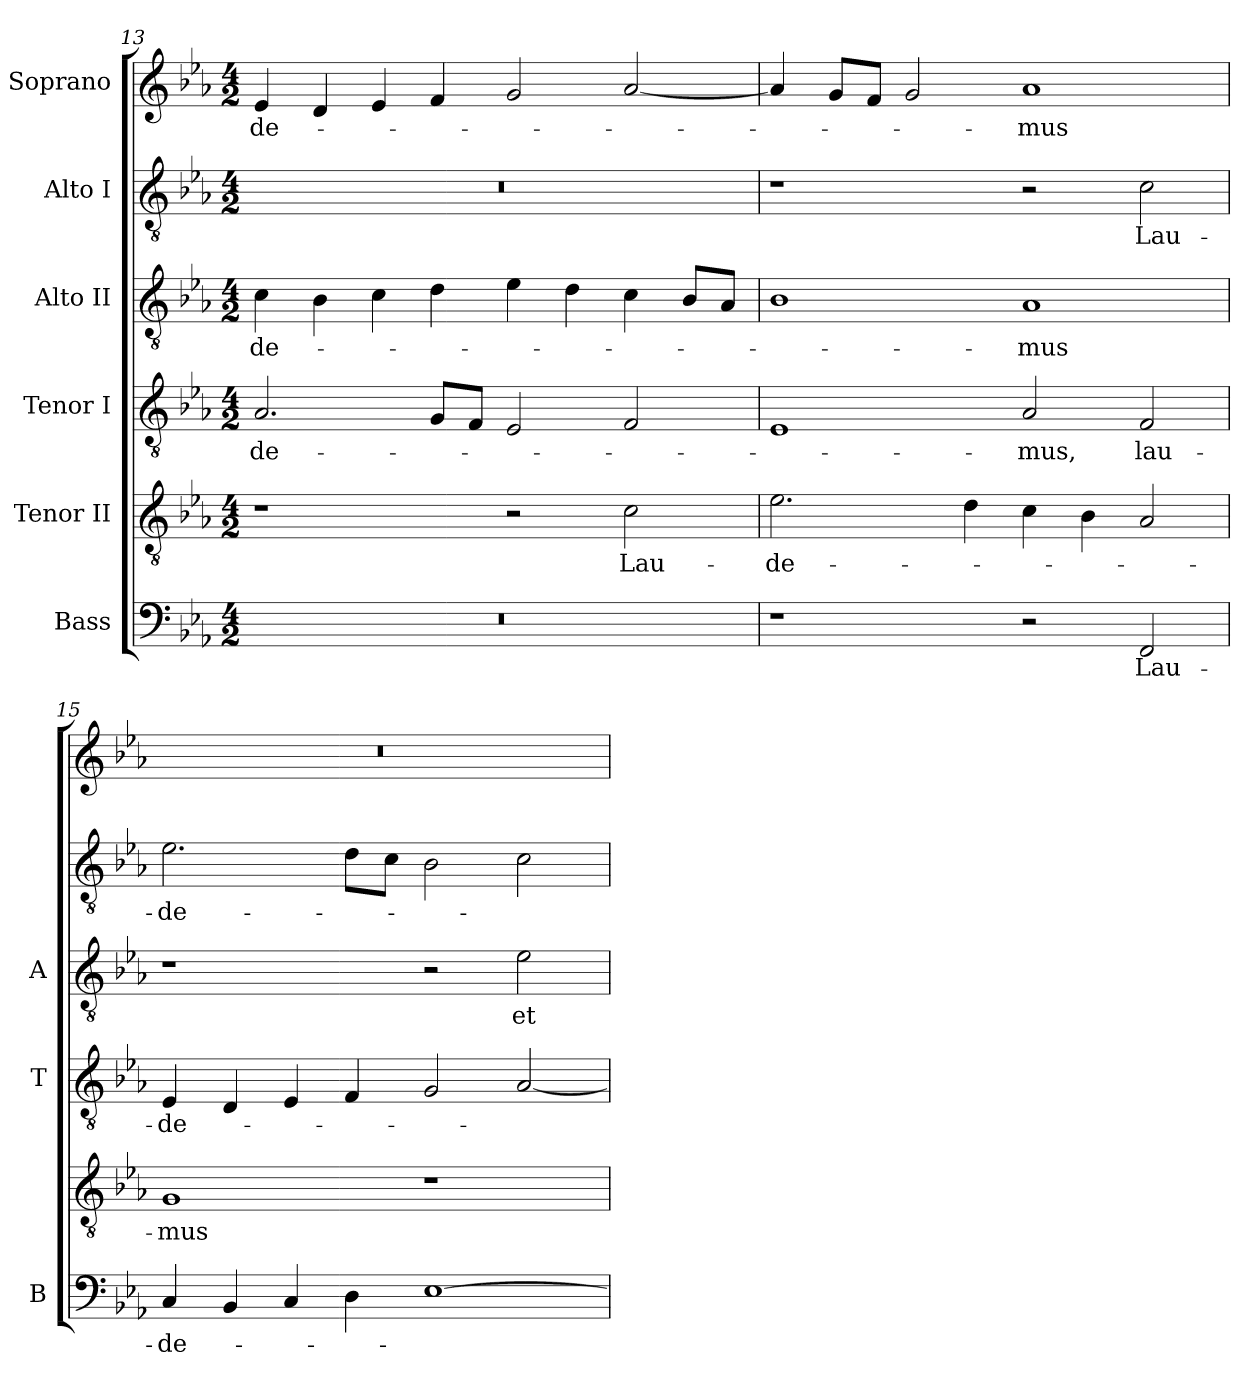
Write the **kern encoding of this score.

**kern	**text	**kern	**text	**kern	**text	**kern	**text	**kern	**text	**kern	**text
*part6	*part6	*part5	*part5	*part4	*part4	*part3	*part3	*part2	*part2	*part1	*part1
*staff6	*staff6	*staff5	*staff5	*staff4	*staff4	*staff3	*staff3	*staff2	*staff2	*staff1	*staff1
*I"Bass	*	*I"Tenor II	*	*I"Tenor I	*	*I"Alto II	*	*I"Alto I	*	*I"Soprano	*
*I'B	*	*	*	*I'T	*	*I'A	*	*	*	*	*
!!LO:LB:g=z
*clefF4	*	*clefGv2	*	*clefGv2	*	*clefGv2	*	*clefGv2	*	*clefG2	*
*k[b-e-a-]	*	*k[b-e-a-]	*	*k[b-e-a-]	*	*k[b-e-a-]	*	*k[b-e-a-]	*	*k[b-e-a-]	*
*E-:	*	*E-:	*	*E-:	*	*E-:	*	*E-:	*	*E-:	*
*M4/2	*	*M4/2	*	*M4/2	*	*M4/2	*	*M4/2	*	*M4/2	*
=13	=13	=13	=13	=13	=13	=13	=13	=13	=13	=13	=13
!LO:N:vis=1	!	!	!	!	!	!	!	!	!	!	!
!	!	!	!	!	!LO:LY:b:color=#000000	!	!	!	!	!	!
!	!	!	!	!	!	!	!LO:LY:b:color=#000000	!LO:N:vis=1	!	!	!
!	!	!	!	!	!	!	!	!	!	!	!LO:LY:b:color=#000000
0r	.	1r	.	2.A-i/	-de-	4ci\	-de-	0r	.	4e-i/	-de-
.	.	.	.	.	.	4B-i\	.	.	.	4di/	.
.	.	.	.	.	.	4ci\	.	.	.	4e-i/	.
.	.	.	.	8Gi/L	.	4di\	.	.	.	4fi/	.
.	.	.	.	8Fi/J	.	.	.	.	.	.	.
.	.	2r	.	2E-i/	.	4e-i\	.	.	.	2gi/	.
.	.	.	.	.	.	4di\	.	.	.	.	.
!	!	!	!LO:LY:b:color=#000000	!	!	!	!	!	!	!	!
.	.	2ci\	Lau-	2Fi/	.	4ci\	.	.	.	[<2a-i/	.
.	.	.	.	.	.	8B-i/L	.	.	.	.	.
.	.	.	.	.	.	8A-i/J	.	.	.	.	.
=14	=14	=14	=14	=14	=14	=14	=14	=14	=14	=14	=14
!	!	!	!LO:LY:b:color=#000000	!	!	!	!	!	!	!	!
1r	.	2.e-i\	-de-	1E-i	.	1B-i	.	1r	.	4a-i/]	.
.	.	.	.	.	.	.	.	.	.	8gi/L	.
.	.	.	.	.	.	.	.	.	.	8fi/J	.
.	.	.	.	.	.	.	.	.	.	2gi/	.
.	.	4di\	.	.	.	.	.	.	.	.	.
!	!	!	!	!	!LO:LY:b:color=#000000	!	!	!	!	!	!
!	!	!	!	!	!	!	!LO:LY:b:color=#000000	!	!	!	!
!	!	!	!	!	!	!	!	!	!	!	!LO:LY:b:color=#000000
2r	.	4ci\	.	2A-i/	-mus,	1A-i	-mus	2r	.	1a-i	-mus
.	.	4B-i\	.	.	.	.	.	.	.	.	.
!	!LO:LY:b:color=#000000	!	!	!	!	!	!	!	!	!	!
!	!	!	!	!	!LO:LY:b:color=#000000	!	!	!	!	!	!
!	!	!	!	!	!	!	!	!	!LO:LY:b:color=#000000	!	!
2FFi/	Lau-	2A-i/	.	2Fi/	lau-	.	.	2ci\	Lau-	.	.
=15	=15	=15	=15	=15	=15	=15	=15	=15	=15	=15	=15
!	!LO:LY:b:color=#000000	!	!	!	!	!	!	!	!	!	!
!	!	!	!LO:LY:b:color=#000000	!	!	!	!	!	!	!	!
!	!	!	!	!	!LO:LY:b:color=#000000	!	!	!	!	!	!
!	!	!	!	!	!	!	!	!	!LO:LY:b:color=#000000	!LO:N:vis=1	!
4Ci/	-de-	1Gi	-mus	4E-i/	-de-	1r	.	2.e-i\	-de-	0r	.
4BB-i/	.	.	.	4Di/	.	.	.	.	.	.	.
4Ci/	.	.	.	4E-i/	.	.	.	.	.	.	.
4Di\	.	.	.	4Fi/	.	.	.	8di\L	.	.	.
.	.	.	.	.	.	.	.	8ci\J	.	.	.
[>1E-i	.	1r	.	2Gi/	.	2r	.	2B-i\	.	.	.
!	!	!	!	!	!	!	!LO:LY:b:color=#000000	!	!	!	!
.	.	.	.	[<2A-i/	.	2e-i\	et	2ci\	.	.	.
=	=	=	=	=	=	=	=	=	=	=	=
*-	*-	*-	*-	*-	*-	*-	*-	*-	*-	*-	*-
